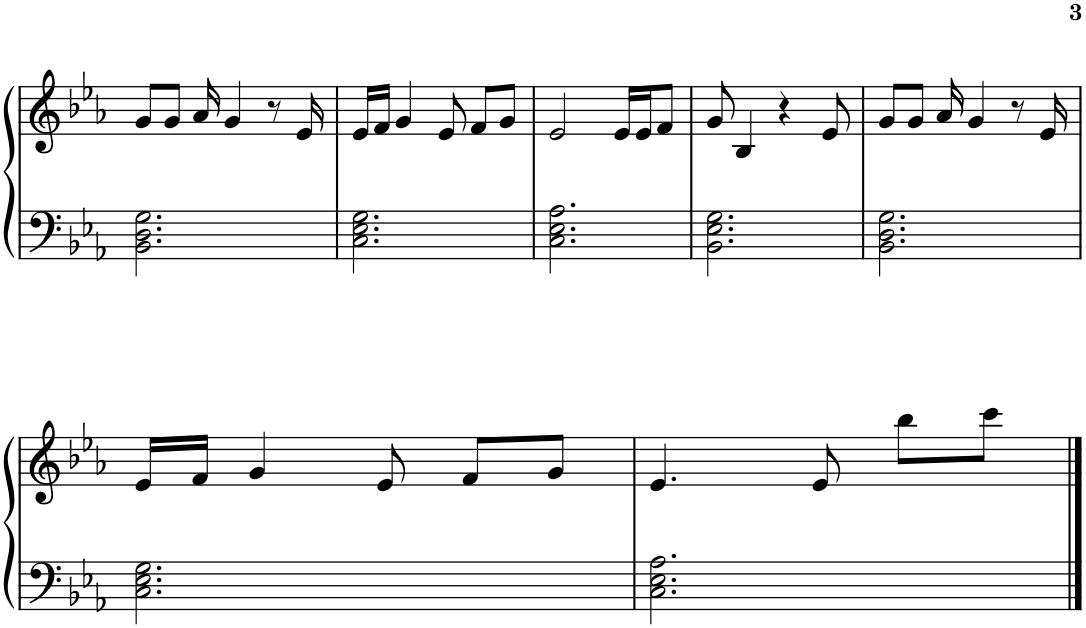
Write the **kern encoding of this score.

**kern	**kern
*part1	*part1
*staff2	*staff1
*I"Piano	*
*I'Pno.	*
!!LO:PB:g=z
*clefF4	*clefG2
*k[b-e-a-]	*k[b-e-a-]
*M3/4	*M3/4
=48	=48
2.BB-\ 2.D\ 2.G\	8g/L
.	8g/J
.	16a-/
.	4g/
.	8r
.	16e-/
=49	=49
2.C\ 2.E-\ 2.G\	16e-/LL
.	16f/JJ
.	4g/
.	8e-/
.	8f/L
.	8g/J
=50	=50
2.C\ 2.E-\ 2.A-\	2e-/
.	16e-/LL
.	16e-/J
.	8f/J
=51	=51
2.BB-\ 2.E-\ 2.G\	8g/
.	4B-/
.	4r
.	8e-/
=52	=52
2.BB-\ 2.D\ 2.G\	8g/L
.	8g/J
.	16a-/
.	4g/
.	8r
.	16e-/
!!LO:LB:g=z
=53	=53
2.C\ 2.E-\ 2.G\	16e-/LL
.	16f/JJ
.	4g/
.	8e-/
.	8f/L
.	8g/J
=54	=54
2.C\ 2.E-\ 2.A-\	4.e-/
.	8e-/
.	8bb-\L
.	8ccc\J
==	==
*-	*-
